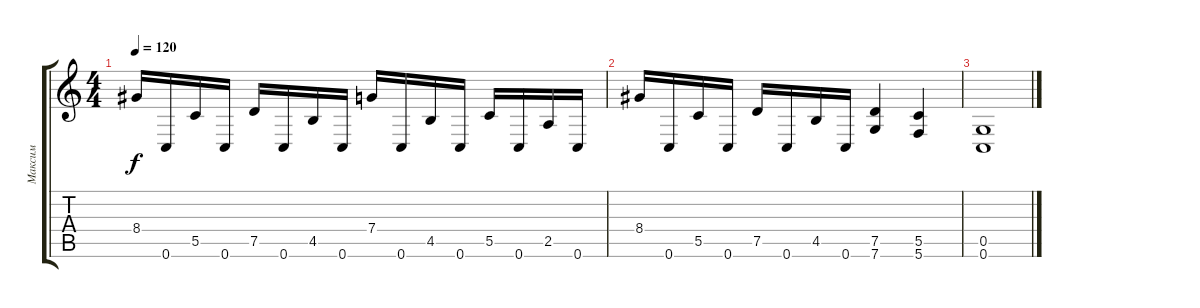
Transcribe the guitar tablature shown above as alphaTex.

\track ("Максим" "Максим") {instrument distortionguitar}
\staff {score tabs}
\tuning (D4 A3 F3 C3 G2 C2) {hide}
\ts (4 4)
\tempo 120
\clef g2
\ks c
8.4.16{dy f} 0.6.16 5.5.16 0.6.16 7.5.16 0.6.16 4.5.16 0.6.16 7.4.16 0.6.16 4.5.16 0.6.16 5.5.16 0.6.16 2.5.16 0.6.16 |
8.4.16 0.6.16 5.5.16 0.6.16 7.5.16 0.6.16 4.5.16 0.6.16 (7.5 7.6).4 (5.5 5.6).4 |
(0.5 0.6).1
